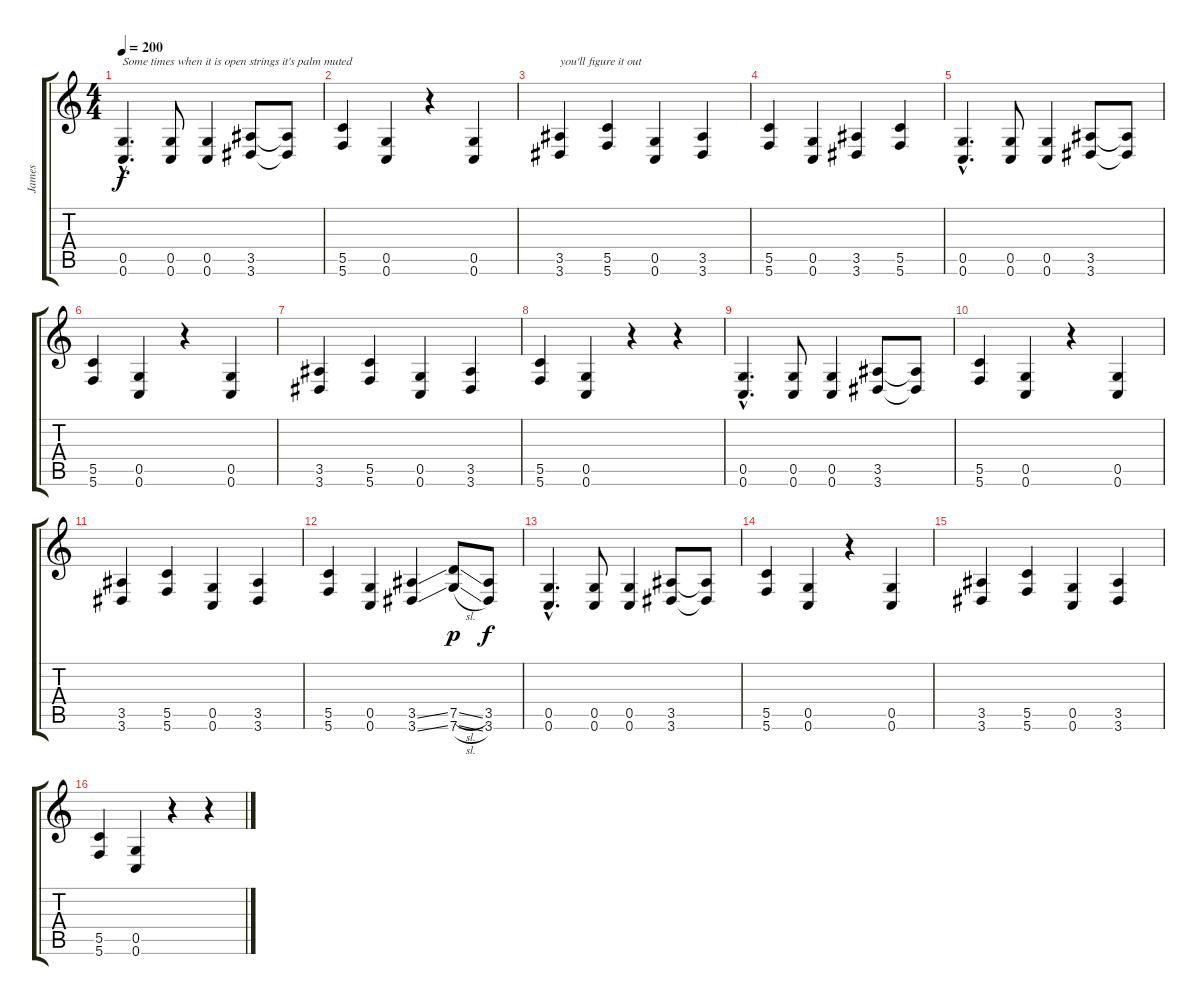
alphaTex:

\track ("James" "James") {instrument overdrivenguitar}
\staff {score tabs}
\tuning (D4 A3 F3 C3 G2 C2) {hide}
\ts (4 4)
\tempo 200
\clef g2
\ks c
(0.5{hac} 0.6{hac}).4{d txt "Some times when it is open strings it's palm muted" dy f instrument overdrivenguitar} (0.5 0.6).8 (0.5 0.6).4 (3.5 3.6).8 (3.5{t} 3.6{t}).8 |
(5.5 5.6).4 (0.5 0.6).4 r.4 (0.5 0.6).4 |
(3.5 3.6).4{txt "you'll figure it out"} (5.5 5.6).4 (0.5 0.6).4 (3.5 3.6).4 |
(5.5 5.6).4 (0.5 0.6).4 (3.5 3.6).4 (5.5 5.6).4 |
(0.5{hac} 0.6{hac}).4{d} (0.5 0.6).8 (0.5 0.6).4 (3.5 3.6).8 (3.5{t} 3.6{t}).8 |
(5.5 5.6).4 (0.5 0.6).4 r.4 (0.5 0.6).4 |
(3.5 3.6).4 (5.5 5.6).4 (0.5 0.6).4 (3.5 3.6).4 |
(5.5 5.6).4 (0.5 0.6).4 r.4 r.4 |
(0.5{hac} 0.6{hac}).4{d} (0.5 0.6).8 (0.5 0.6).4 (3.5 3.6).8 (3.5{t} 3.6{t}).8 |
(5.5 5.6).4 (0.5 0.6).4 r.4 (0.5 0.6).4 |
(3.5 3.6).4 (5.5 5.6).4 (0.5 0.6).4 (3.5 3.6).4 |
(5.5 5.6).4 (0.5 0.6).4 (3.5{ss} 3.6{ss}).4 (7.5{sl} 7.6{sl}).8{dy p} (3.5 3.6).8{dy f} |
(0.5{hac} 0.6{hac}).4{d} (0.5 0.6).8 (0.5 0.6).4 (3.5 3.6).8 (3.5{t} 3.6{t}).8 |
(5.5 5.6).4 (0.5 0.6).4 r.4 (0.5 0.6).4 |
(3.5 3.6).4 (5.5 5.6).4 (0.5 0.6).4 (3.5 3.6).4 |
(5.5 5.6).4 (0.5 0.6).4 r.4 r.4
